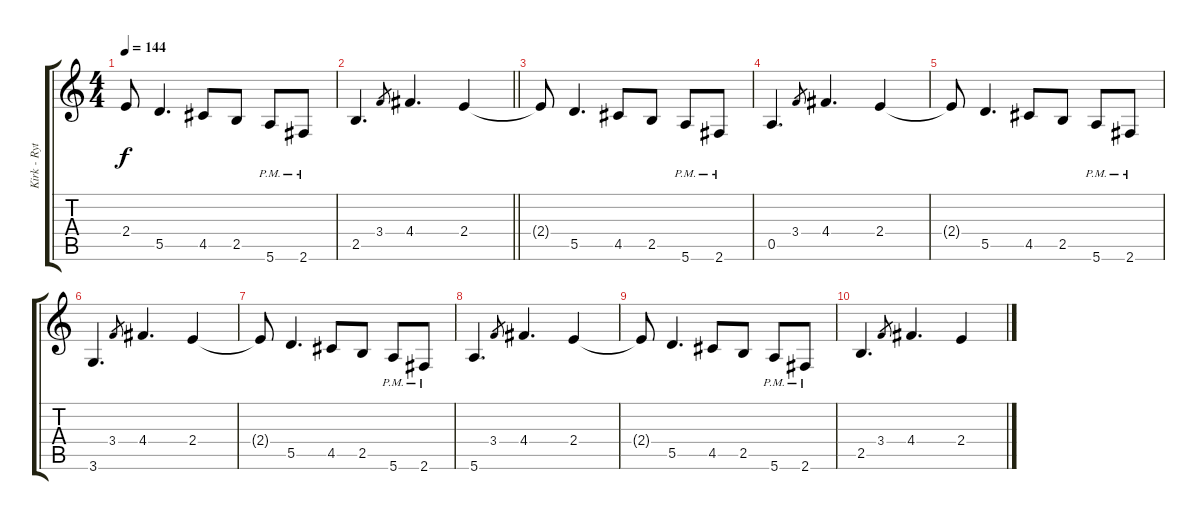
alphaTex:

\track ("Kirk - Rythme Distortion" "Kirk - Ryt") {instrument distortionguitar}
\staff {score tabs}
\tuning (E4 B3 G3 D3 A2 E2) {hide}
\ts (4 4)
\tempo 144
\clef g2
\ks c
2.4{t}.8{dy f} 5.5.4{d} 4.5.8 2.5.8 5.6{pm}.8 2.6{pm}.8 |
\barLineRight lightlight
2.5.4{d} 3.4.8{gr} 4.4.4{d} 2.4.4 |
2.4{t}.8 5.5.4{d} 4.5.8 2.5.8 5.6{pm}.8 2.6{pm}.8 |
0.5.4{d} 3.4.8{gr} 4.4.4{d} 2.4.4 |
2.4{t}.8 5.5.4{d} 4.5.8 2.5.8 5.6{pm}.8 2.6{pm}.8 |
3.6.4{d} 3.4.8{gr} 4.4.4{d} 2.4.4 |
2.4{t}.8 5.5.4{d} 4.5.8 2.5.8 5.6{pm}.8 2.6{pm}.8 |
5.6.4{d} 3.4.8{gr} 4.4.4{d} 2.4.4 |
2.4{t}.8 5.5.4{d} 4.5.8 2.5.8 5.6{pm}.8 2.6{pm}.8 |
2.5.4{d} 3.4.8{gr} 4.4.4{d} 2.4.4
